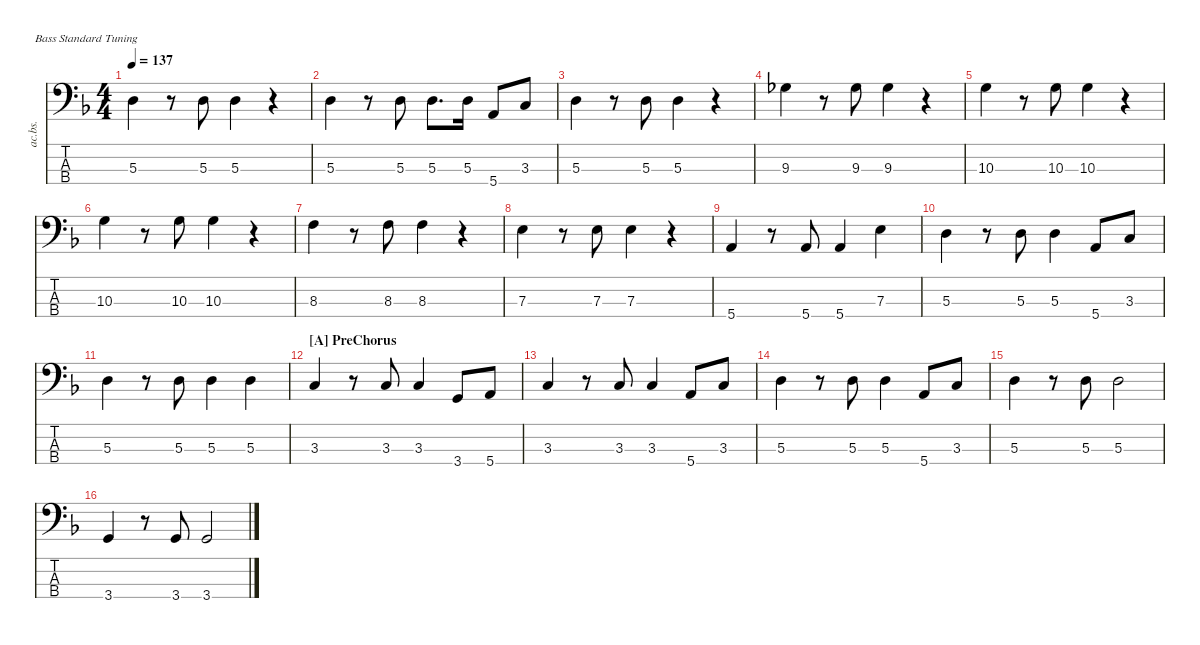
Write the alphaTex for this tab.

\defaultSystemsLayout 4
\hideDynamics
\bracketExtendMode nobrackets
\otherSystemsTrackNameOrientation horizontal
\track ("Acoustic Bass" "ac.bs.") {defaultSystemsLayout 4 instrument acousticbass}
\staff {score tabs}
\tuning (G2 D2 A1 E1)
\ts (4 4)
\tempo 137
\clef f4
\ks f
5.3.4{dy mf} r.8 5.3.8 5.3.4 r.4 |
5.3.4 r.8 5.3.8 5.3.8{d} 5.3.16 5.4.8 3.3.8 |
5.3.4 r.8 5.3.8 5.3.4 r.4 |
9.3.4 r.8 9.3.8 9.3.4 r.4 |
10.3.4 r.8 10.3.8 10.3.4 r.4 |
10.3.4 r.8 10.3.8 10.3.4 r.4 |
8.3.4 r.8 8.3.8 8.3.4 r.4 |
7.3.4 r.8 7.3.8 7.3.4 r.4 |
5.4.4 r.8 5.4.8 5.4.4 7.3.4 |
5.3.4 r.8 5.3.8 5.3.4 5.4.8 3.3.8 |
5.3.4 r.8 5.3.8 5.3.4 5.3.4 |
\section ("A" "PreChorus")
3.3.4 r.8 3.3.8 3.3.4 3.4.8 5.4.8 |
3.3.4 r.8 3.3.8 3.3.4 5.4.8 3.3.8 |
5.3.4 r.8 5.3.8 5.3.4 5.4.8 3.3.8 |
5.3.4 r.8 5.3.8 5.3.2 |
3.4.4 r.8 3.4.8 3.4.2
